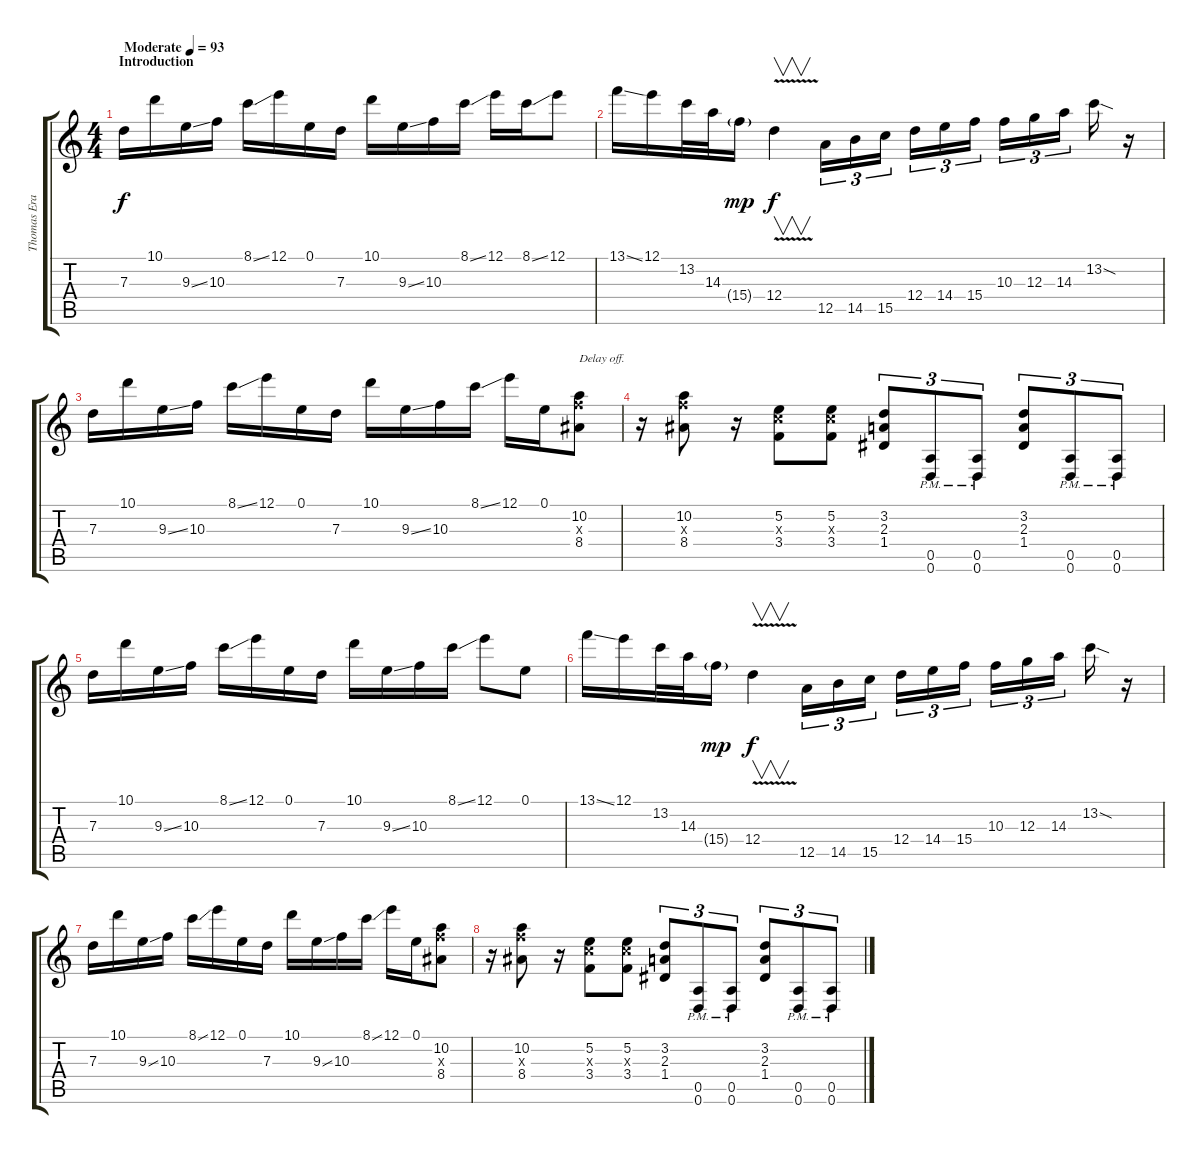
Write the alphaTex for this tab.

\track ("Thomas Erak" "Thomas Era") {instrument distortionguitar}
\staff {score tabs}
\tuning (E4 B3 G3 D3 A2 D2) {hide}
\ts (4 4)
\section ("" "Introduction")
\tempo (93 "Moderate")
\tempo 120
\tempo (93 "Moderate")
\clef g2
\ks c
7.3.16{dy f instrument distortionguitar} 10.1.16 9.3{ss}.16 10.3.16 8.1{ss}.16 12.1.16 0.1.16 7.3.16 10.1.16 9.3{ss}.16 10.3.16 8.1{ss}.16 12.1.16 8.1{ss}.16 12.1.8 |
13.1{ss}.16 12.1.16 13.2.32 14.3.32 15.4{g}.16{dy mp} 12.4{v}.4{v dy f} 12.5.16{tu (3 2)} 14.5.16{tu (3 2)} 15.5.16{tu (3 2) beam splitsecondary} 12.4.16{tu (3 2)} 14.4.16{tu (3 2)} 15.4.16{tu (3 2)} 10.3.16{tu (3 2)} 12.3.16{tu (3 2)} 14.3.16{tu (3 2) beam splitsecondary} 13.2{sod}.16 r.16 |
7.3.16 10.1.16 9.3{ss}.16 10.3.16 8.1{ss}.16 12.1.16 0.1.16 7.3.16 10.1.16 9.3{ss}.16 10.3.16 8.1{ss}.16 12.1.16 0.1.16 (10.2 10.3{x} 8.4).8{txt "Delay off."} |
r.16 (10.2 10.3{x} 8.4).8 r.16 (5.2 5.3{x} 3.4).8 (5.2 5.3{x} 3.4).8 (3.2 2.3 1.4).8{tu (3 2)} (0.5{pm} 0.6{pm}).8{tu (3 2)} (0.5{pm} 0.6{pm}).8{tu (3 2)} (3.2 2.3 1.4).8{tu (3 2)} (0.5{pm} 0.6{pm}).8{tu (3 2)} (0.5{pm} 0.6{pm}).8{tu (3 2)} |
7.3.16 10.1.16 9.3{ss}.16 10.3.16 8.1{ss}.16 12.1.16 0.1.16 7.3.16 10.1.16 9.3{ss}.16 10.3.16 8.1{ss}.16 12.1.8 0.1.8 |
13.1{ss}.16 12.1.16 13.2.32 14.3.32 15.4{g}.16{dy mp} 12.4{v}.4{v dy f} 12.5.16{tu (3 2)} 14.5.16{tu (3 2)} 15.5.16{tu (3 2) beam splitsecondary} 12.4.16{tu (3 2)} 14.4.16{tu (3 2)} 15.4.16{tu (3 2)} 10.3.16{tu (3 2)} 12.3.16{tu (3 2)} 14.3.16{tu (3 2) beam splitsecondary} 13.2{sod}.16 r.16 |
7.3.16 10.1.16 9.3{ss}.16 10.3.16 8.1{ss}.16 12.1.16 0.1.16 7.3.16 10.1.16 9.3{ss}.16 10.3.16 8.1{ss}.16 12.1.16 0.1.16 (10.2 10.3{x} 8.4).8 |
r.16 (10.2 10.3{x} 8.4).8 r.16 (5.2 5.3{x} 3.4).8 (5.2 5.3{x} 3.4).8 (3.2 2.3 1.4).8{tu (3 2)} (0.5{pm} 0.6{pm}).8{tu (3 2)} (0.5{pm} 0.6{pm}).8{tu (3 2)} (3.2 2.3 1.4).8{tu (3 2)} (0.5{pm} 0.6{pm}).8{tu (3 2)} (0.5{pm} 0.6{pm}).8{tu (3 2)}
